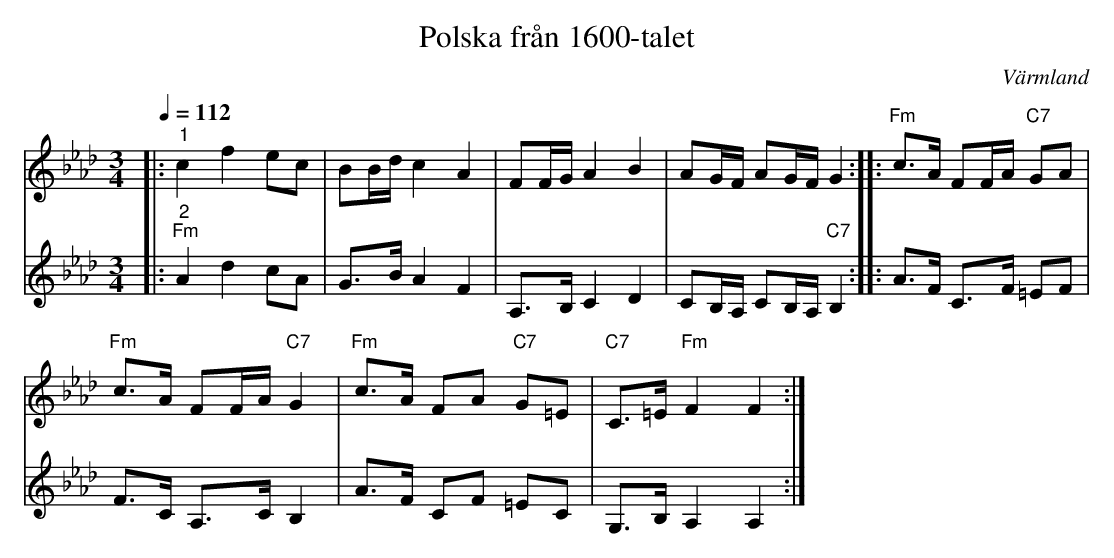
X:1
T:Polska från 1600-talet
O:Värmland
L:1/8
Q:1/4=112
M:3/4
K:Fm
V:1
|:"^1" c2 f2 ec | BB/d/ c2 A2 | FF/G/ A2 B2 | AG/F/ AG/F/ G2 ::"Fm" c>A FF/A/"C7" GA |
"Fm" c>A FF/A/"C7" G2 |"Fm" c>A FA"C7" G=E |"C7" C>=E"Fm" F2 F2 :|
V:2
|:"^2""Fm" A2 d2 cA | G>B A2 F2 | A,>B, C2 D2 | CB,/A,/ CB,/A,/"C7" B,2 :: A>F C>F =EF |
F>C A,>C B,2 | A>F CF =EC | G,>B, A,2 A,2 :|
